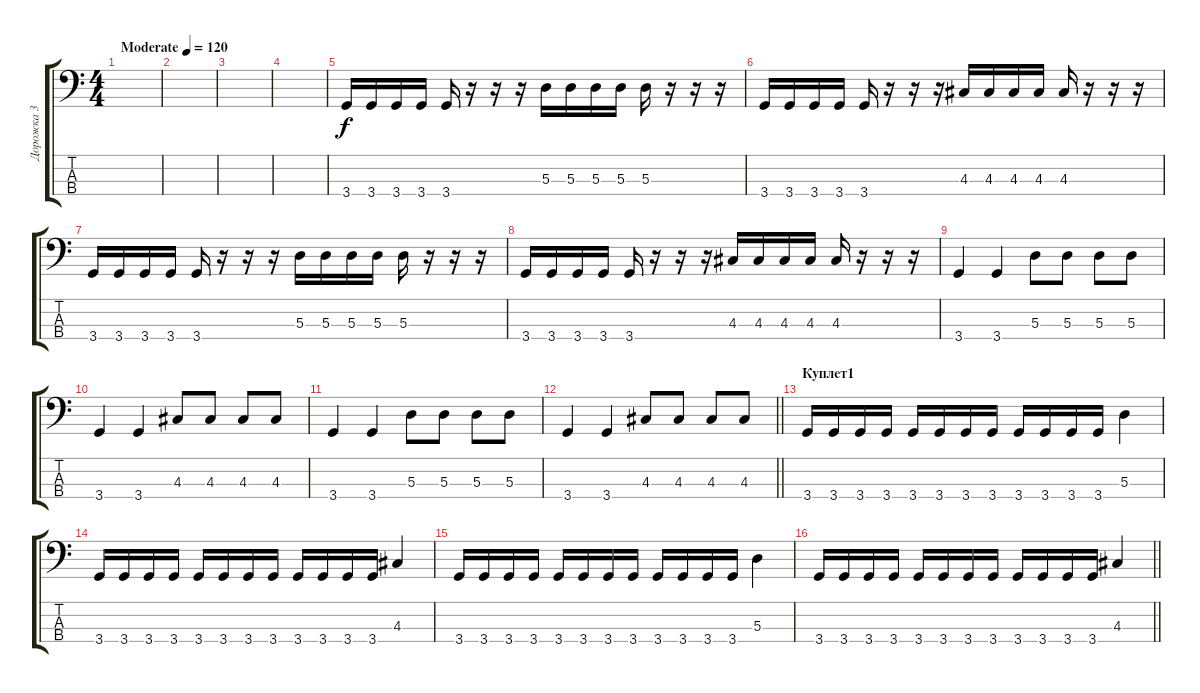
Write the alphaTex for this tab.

\track ("Дорожка 3" "Дорожка 3") {instrument electricbasspick}
\staff {score tabs}
\tuning (G2 D2 A1 E1) {hide}
\ts (4 4)
\tempo (120 "Moderate")
\clef f4
\ks c
|
|
|
|
3.4.16 3.4.16 3.4.16 3.4.16 3.4.16 r.16 r.16 r.16 5.3.16 5.3.16 5.3.16 5.3.16 5.3.16 r.16 r.16 r.16 |
3.4.16 3.4.16 3.4.16 3.4.16 3.4.16 r.16 r.16 r.16 4.3.16 4.3.16 4.3.16 4.3.16 4.3.16 r.16 r.16 r.16 |
3.4.16 3.4.16 3.4.16 3.4.16 3.4.16 r.16 r.16 r.16 5.3.16 5.3.16 5.3.16 5.3.16 5.3.16 r.16 r.16 r.16 |
3.4.16 3.4.16 3.4.16 3.4.16 3.4.16 r.16 r.16 r.16 4.3.16 4.3.16 4.3.16 4.3.16 4.3.16 r.16 r.16 r.16 |
3.4.4 3.4.4 5.3.8 5.3.8 5.3.8 5.3.8 |
3.4.4 3.4.4 4.3.8 4.3.8 4.3.8 4.3.8 |
3.4.4 3.4.4 5.3.8 5.3.8 5.3.8 5.3.8 |
\barLineRight lightlight
3.4.4 3.4.4 4.3.8 4.3.8 4.3.8 4.3.8 |
\section ("" "Куплет1")
3.4.16 3.4.16 3.4.16 3.4.16 3.4.16 3.4.16 3.4.16 3.4.16 3.4.16 3.4.16 3.4.16 3.4.16 5.3.4 |
3.4.16 3.4.16 3.4.16 3.4.16 3.4.16 3.4.16 3.4.16 3.4.16 3.4.16 3.4.16 3.4.16 3.4.16 4.3.4 |
3.4.16 3.4.16 3.4.16 3.4.16 3.4.16 3.4.16 3.4.16 3.4.16 3.4.16 3.4.16 3.4.16 3.4.16 5.3.4 |
\barLineRight lightlight
3.4.16 3.4.16 3.4.16 3.4.16 3.4.16 3.4.16 3.4.16 3.4.16 3.4.16 3.4.16 3.4.16 3.4.16 4.3.4
